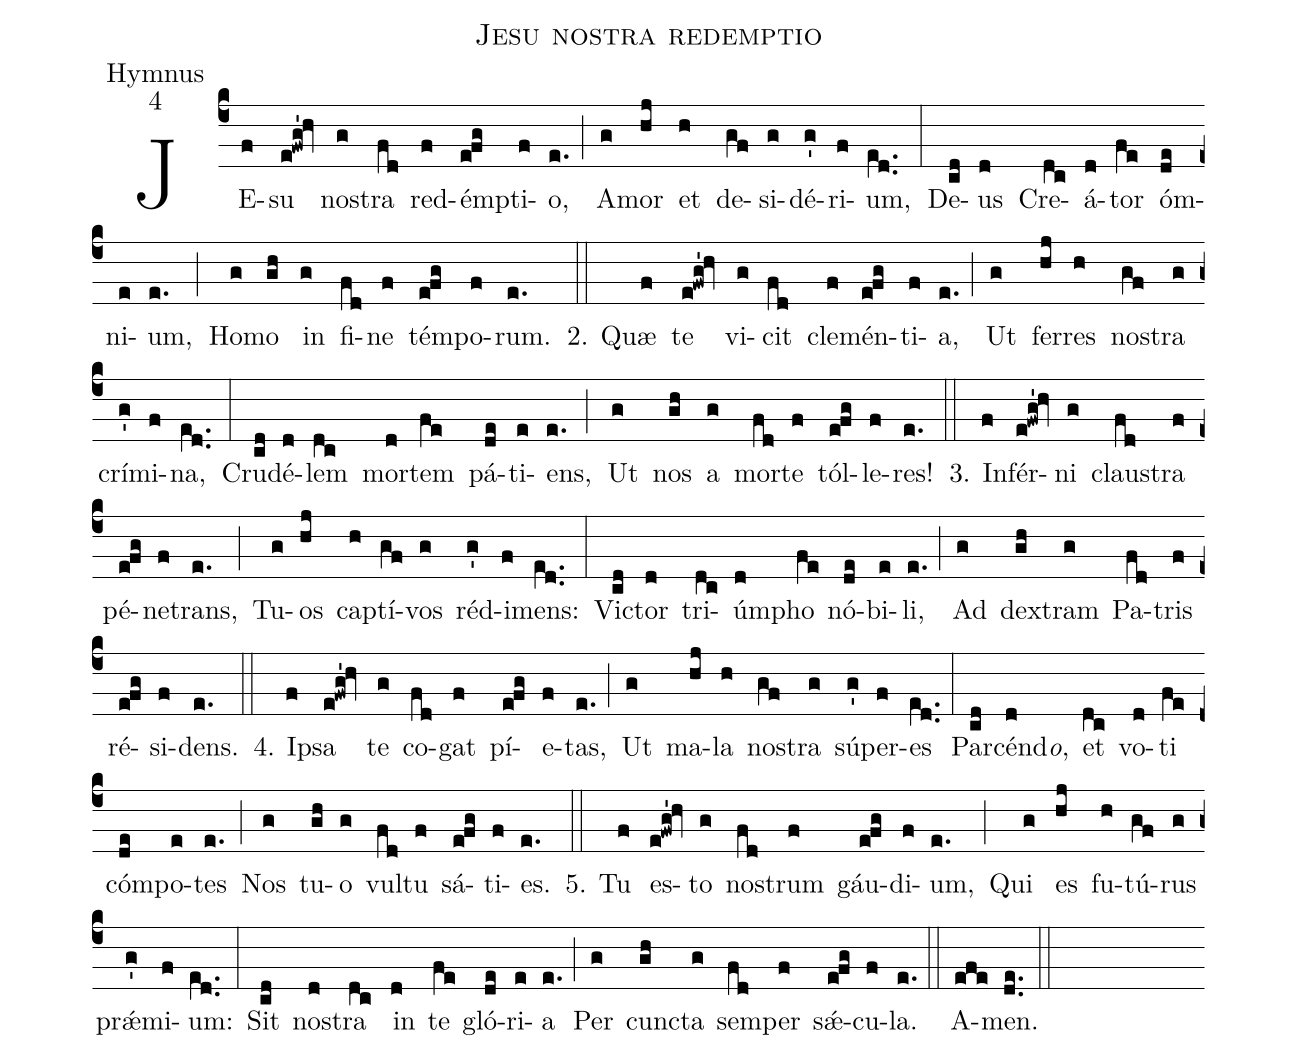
name: Jesu nostra redemptio;
office-part: Hymnus;
mode: 4;
%%
(c4) JE(f)su(e!fwg'!hv) nos(g)tra(fd) red(f)émp(efg)ti(f)o,(e.) (;)
A(g)mor(hj) et(h) de(gf)si(g)dé(g')ri(f)um,(e[ll:1]d..) (:)
De(cd)us(d) Cre(dc)á(d)tor(fe) óm(de)ni(e)um,(e.) (;)
Ho(g)mo(gh) in(g) fi(fd)ne(f) tém(efg)po(f)rum.(e.) (::)
2. Quæ(f) te(e!fwg'!hv) vi(g)cit(fd) cle(f)mén(efg)ti(f)a,(e.) (;)
Ut(g) fer(hj)res(h) nos(gf)tra(g) crí(g')mi(f)na,(e[ll:1]d..) (:)
Cru(cd)dé(d)lem(dc) mor(d)tem(fe) pá(de)ti(e)ens,(e.) (;)
Ut(g) nos(gh) a(g) mor(fd)te(f) tól(efg)le(f)res!(e.) (::)
3. In(f)fér(e!fwg'!hv)ni(g) claus(fd)tra(f) pé(efg)ne(f)trans,(e.) (;)
Tu(g)os(hj) cap(h)tí(gf)vos(g) réd(g')i(f)mens:(e[ll:1]d..) (:)
Vic(cd)tor(d) tri(dc)úm(d)pho(fe) nó(de)bi(e)li,(e.) (;)
Ad(g) dex(gh)tram(g) Pa(fd)tris(f) ré(efg)si(f)dens.(e.) (::)
4. Ip(f)sa(e!fwg'!hv) te(g) co(fd)gat(f) pí(efg)e(f)tas,(e.) (;)
Ut(g) ma(hj)la(h) nos(gf)tra(g) sú(g')per(f)es(e[ll:1]d..) (:)
Par(cd)cénd<i>o</i>,(d) et(dc) vo(d)ti(fe) cóm(de)po(e)tes(e.) (;)
Nos(g) tu(gh)o(g) vul(fd)tu(f) sá(efg)ti(f)es.(e.) (::)
5. Tu(f) es(e!fwg'!hv)to(g) nos(fd)trum(f) gáu(efg)di(f)um,(e.) (;)
Qui(g) es(hj) fu(h)tú(gf)rus(g) prǽ(g')mi(f)um:(e[ll:1]d..) (:)
Sit(cd) nos(d)tra(dc) in(d) te(fe) gló(de)ri(e)a(e.) (;)
Per(g) cunc(gh)ta(g) sem(fd)per(f) sǽ(efg)cu(f)la.(e.) (::)
A(efe)men.(de..) (::)
